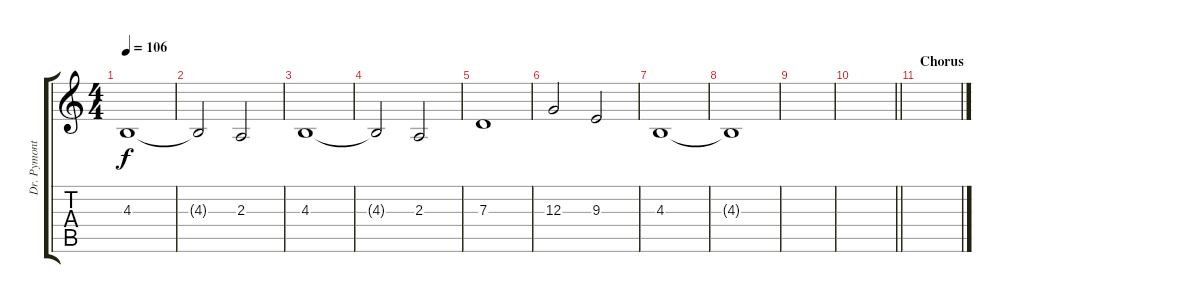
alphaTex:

\track ("Dr. Pymonte" "Dr. Pymont") {instrument stringensemble1}
\staff {score tabs}
\tuning (E4 B3 G3 D3 A2 E2) {hide}
\ts (4 4)
\tempo 106
\clef g2
\ks c
4.3.1{dy f} |
4.3{t}.2 2.3.2 |
4.3.1 |
4.3{t}.2 2.3.2 |
7.3.1 |
12.3.2 9.3.2 |
4.3.1 |
4.3{t}.1 |
|
\barLineRight lightlight
|
\section ("" "Chorus")
